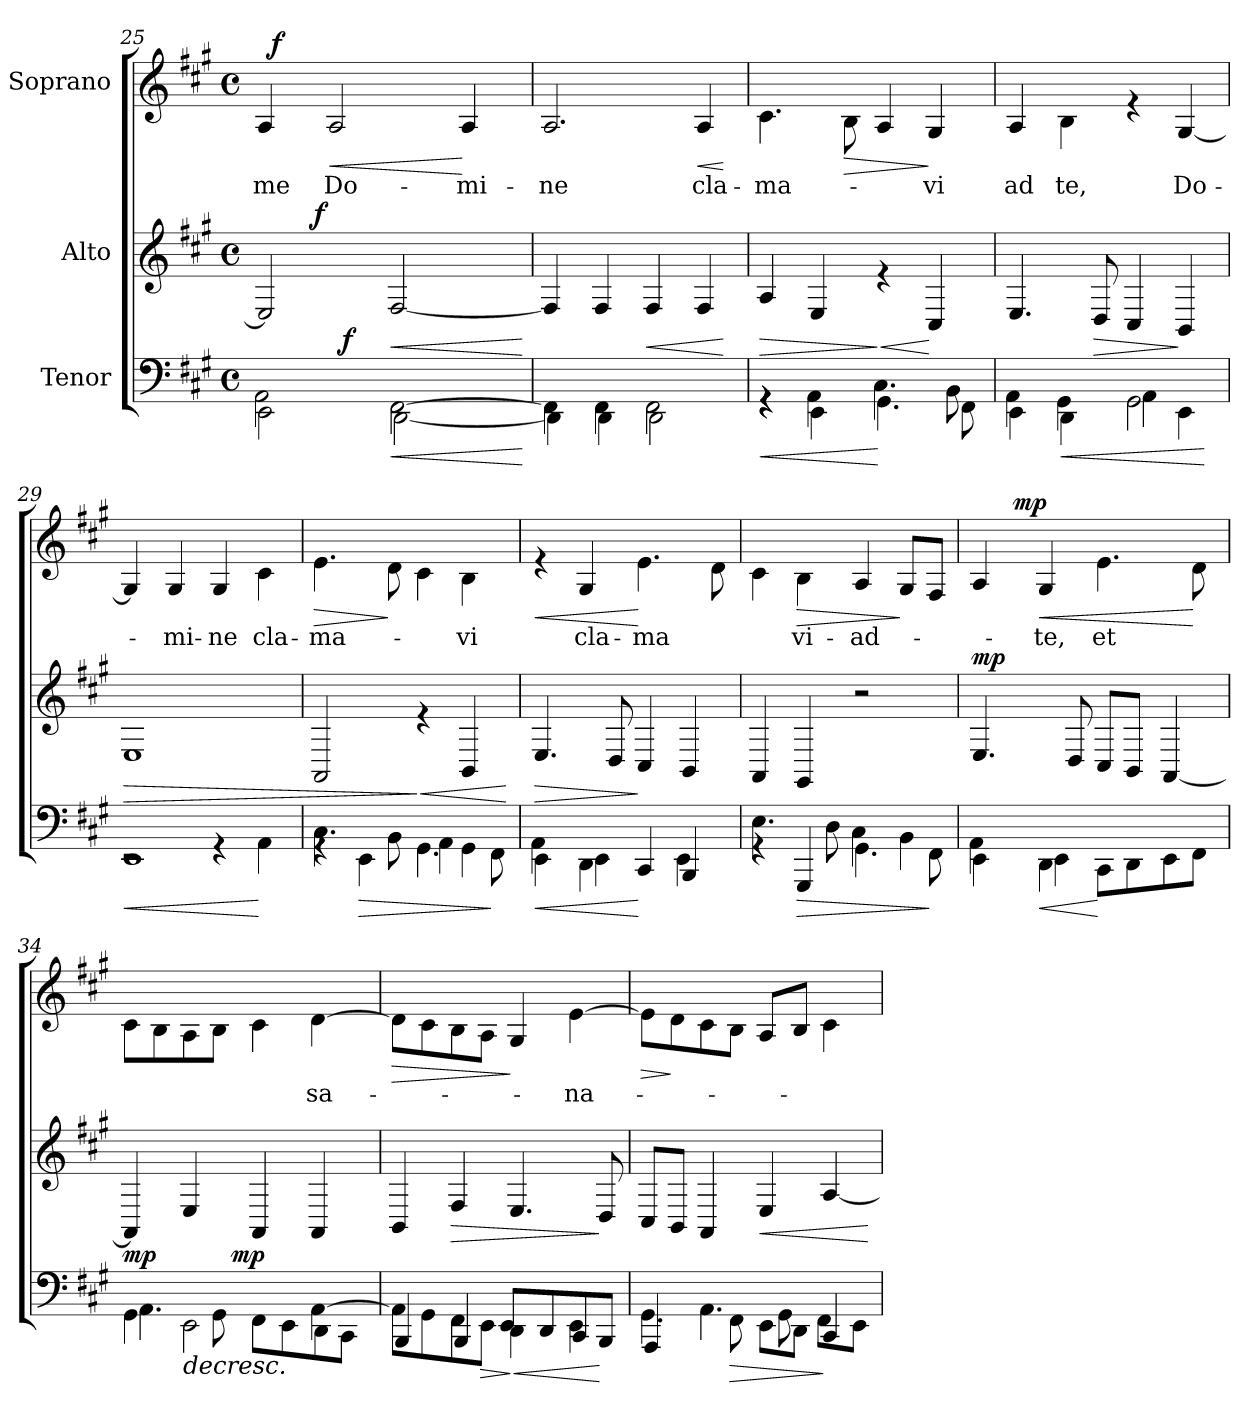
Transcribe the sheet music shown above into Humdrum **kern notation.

**kern	**dynam	**kern	**dynam	**kern	**text	**dynam
*part3	*part3	*part2	*part2	*part1	*part1	*part1
*staff3	*staff3	*staff2	*staff2	*staff1	*staff1	*staff1
*I"Tenor	*	*I"Alto	*	*I"Soprano	*	*
*clefF4	*	*clefG2	*	*clefG2	*	*
*ITrd-7c-12	*	*ITrd-7c-12	*	*ITrd-7c-12	*	*
*k[f#c#g#]	*	*k[f#c#g#]	*	*k[f#c#g#]	*	*
*A:	*	*A:	*	*A:	*	*
*M4/4	*	*M4/4	*	*M4/4	*	*
*met(c)	*	*met(c)	*	*met(c)	*	*
=25	=25	=25	=25	=25	=25	=25
*^	*	*	*	*	*	*
!	!	!	!	!	!	!LO:LY:b	!
*	*^	*	*^	*	*^	*	*
2E\	2A\	4ryy	.	2e/]	8..ryy	.	4a/	32ryy	me	.
!	!	!	!	!	!	!	!	!	!	!LO:DY:a
.	.	.	.	.	.	.	.	2ryy	.	f
!	!	!	!	!	!	!LO:DY:a	!	!	!	!
.	.	.	.	.	2ryy	f	.	.	.	.
!	!	!	!	!	!	!	!	!	!LO:LY:b	!LO:HP:b
.	.	32ryy	.	.	.	.	2a/	.	Do-	<
!	!	!	!LO:DY:a	!	!	!	!	!	!	!
.	.	2ryy	f	.	.	.	.	.	.	.
!	!	!	!LO:HP:b	!	!	!LO:HP:b	!	!	!	!
[>2F#\	[>2D\	.	<	[<2f#/	.	<	.	.	.	.
.	.	.	.	.	.	.	.	4...ryy	.	.
.	.	.	.	.	4ryy	.	.	.	.	.
!	!	!	!	!	!	!	!	!	!LO:LY:b	!
.	.	.	.	.	.	.	4a/	.	-mi-	[
.	.	8..ryy	.	.	.	.	.	.	.	.
.	.	.	.	.	32ryy	.	.	.	.	.
.	.	.	[	.	.	[	.	.	.	.
=26	=26	=26	=26	=26	=26	=26	=26	=26	=26	=26
!	!	!	!	!	!	!	!	!	!LO:LY:b	!
*	*v	*v	*	*	*	*	*v	*v	*	*
*	*	*	*v	*v	*	*	*	*
4F#\]	4D\]	.	4f#/]	.	2.a/	-ne	.
4F#\	4D\	.	4f#/	.	.	.	.
!	!	!	!	!LO:HP:b	!	!	!
2F#\	2D\	.	4f#/	<	.	.	.
!	!	!	!	!	!	!LO:LY:b	!LO:HP:b
.	.	.	4f#/	.	4a/	cla-	<
*v	*v	*	*	*	*	*	*
.	.	.	[	.	.	[
!!LO:LB:g=z
=27	=27	=27	=27	=27	=27	=27
!	!LO:HP:b	!	!LO:HP:b	!	!LO:LY:b	!
*^	*	*	*	*	*	*
4rGG	4rGG	<	4a/	>	4.cc#\	-ma-	.
4E\	4A\	.	4e/	.	.	.	.
!	!	!	!	!	!	!	!LO:HP:b
.	.	.	.	.	8b\	.	>
!	!	!	!	!LO:HP:n=1:b	!	!	!
4.G#\	4.c#\	[	4re	] <	4a/	.	.
!	!	!	!	!	!	!LO:LY:b	!
.	.	.	4c#/	[	4g#/	-vi	]
8F#\	8B\	.	.	.	.	.	.
=28	=28	=28	=28	=28	=28	=28	=28
!	!	!	!	!	!	!LO:LY:b	!
4E\	4A\	.	4.e/	.	4a/	ad	.
!	!	!LO:HP:b	!	!	!	!LO:LY:b	!
4D\	4G#\	<	.	.	4b\	te,	.
!	!	!	!	!LO:HP:b	!	!	!
.	.	.	8d/	>	.	.	.
2G#\	4A\	.	4c#/	.	4re	.	.
!	!	!	!	!	!	!LO:LY:b	!
.	4E\	.	4B/	]	[<4g#/	Do-	.
*v	*v	*	*	*	*	*	*
.	[	.	.	.	.	.
=29	=29	=29	=29	=29	=29	=29
*^	*	*	*	*	*	*
!	!	!LO:HP:b	!	!LO:HP:b	!	!	!
1E	2rEE	<	1e	>	4g#/]	.	.
!	!	!	!	!	!	!LO:LY:b	!
.	.	.	.	.	4g#/	-mi-	.
!	!	!	!	!	!	!LO:LY:b	!
.	4rGG	.	.	.	4g#/	-ne	.
!	!	!	!	!	!	!LO:LY:b	!
.	4A\	[	.	.	4cc#\	cla-	.
=30	=30	=30	=30	=30	=30	=30	=30
!	!	!	!	!	!	!LO:LY:b	!LO:HP:b
4rGG	4.c#\	.	2A/	.	4.ee\	-ma-	>
!	!	!LO:HP:b	!	!	!	!	!
4E\	.	>	.	.	.	.	.
.	8B\	.	.	.	8dd\	.	]
!	!	!	!	!LO:HP:n=1:b	!	!	!
4.G#\	4A\	.	4re	] <	4cc#\	.	.
!	!	!	!	!	!	!LO:LY:b	!
.	4G#\	.	4B/	.	4b\	-vi	.
8F#\	.	]	.	.	.	.	.
*v	*v	*	*	*	*	*	*
.	.	.	[	.	.	.
!!LO:LB:g=z
=31	=31	=31	=31	=31	=31	=31
!	!LO:HP:b	!	!LO:HP:b	!	!	!LO:HP:b
*^	*	*	*	*	*	*
4E\	4A\	<	4.e/	>	4re	.	<
!	!	!	!	!	!	!LO:LY:b	!
4D\	4E\	.	.	.	4g#/	cla-	.
.	.	.	8d/	.	.	.	.
!	!	!	!	!	!	!LO:LY:b	!
4C#/	4ryy	[	4c#/	]	4.ee\	-ma	[
4BB/	4E\	.	4B/	.	.	.	.
.	.	.	.	.	8dd\	.	.
=32	=32	=32	=32	=32	=32	=32	=32
4rGG	4.e\	.	4A/	.	4cc#\	.	.
!	!	!LO:HP:b	!	!	!	!LO:LY:b	!LO:HP:b
4GG#/	.	>	4G#/	.	4b\	vi-	>
.	8d\	.	.	.	.	.	.
!	!	!	!	!	!	!LO:LY:b	!
4.G#\	4c#\	.	2r	.	4a/	-ad-	.
.	4B\	.	.	.	8g#/L	.	]
8F#\	.	]	.	.	8f#/J	.	.
=33	=33	=33	=33	=33	=33	=33	=33
!	!	!	!	!LO:DY:a	!	!	!
*	*	*	*	*	*^	*	*
4E\	4A\	.	4.e/	mp	4a/	8ryy	.	.
.	.	.	.	.	.	32ryy	.	.
!	!	!	!	!	!	!	!	!LO:DY:a
.	.	.	.	.	.	2ryy	.	mp
!	!	!LO:HP:b	!	!	!	!	!LO:LY:b	!LO:HP:b
4D\	4E\	<	.	.	4g#/	.	-te,	<
.	.	.	8d/	.	.	.	.	.
!	!	!	!	!	!	!	!LO:LY:b	!
8C#\L	2ryy	[	8c#/L	.	4.ee\	.	et	.
8D\	.	.	8B/J	.	.	.	.	.
.	.	.	.	.	.	4ryy	.	.
8E\	.	.	[<4A/	.	.	.	.	.
8F#\J	.	.	.	.	8dd\	.	.	[
.	.	.	.	.	.	16.ryy	.	.
=34	=34	=34	=34	=34	=34	=34	=34	=34
!	!	!LO:DY:a	!	!	!	!	!	!
*	*^	*	*	*	*v	*v	*	*
4G#\	4.A\	4..ryy	mp	4A/]	.	8cc#\L	.	.
.	.	.	.	.	.	8b\	.	.
!	!	!	!LO:HP:b	!	!	!	!	!
2E\	.	.	>	4e/	.	8a\	.	.
.	8G#\	.	.	.	.	8b\J	.	.
!	!	!	!LO:DY:a	!	!	!	!	!
.	.	2ryy	mp	.	.	.	.	.
.	8F#\L	.	.	4A/	.	4cc#\	.	.
.	8E\	.	.	.	.	.	.	.
!	!	!	!	!	!	!	!LO:LY:b	!
[>4A\	8D\	.	]	4A/	.	[>4dd\	sa-	.
.	8C#\J	.	.	.	.	.	.	.
.	.	16ryy	.	.	.	.	.	.
!!LO:LB:g=z
=35	=35	=35	=35	=35	=35	=35	=35	=35
!	!	!	!	!	!	!	!	!LO:HP:b
*	*v	*v	*	*	*	*	*	*
8A\L]	4BB/	.	4B/	.	8dd\L]	.	>
8G#\	.	.	.	.	8cc#\	.	.
!	!	!	!	!LO:HP:b	!	!	!
8F#\	4BB/	.	4f#/	>	8b\	.	.
!	!	!LO:HP:b	!	!	!	!	!
8E\J	.	>	.	.	8a\J	.	.
!	!	!LO:HP:n=1:b	!	!	!	!	!
4D\	8E/L	] <	4.e/	.	4g#/	.	]
.	8D/	.	.	.	.	.	.
!	!	!	!	!	!	!LO:LY:b	!
4E\	8C#/	.	.	.	[>4ee\	-na-	.
.	8BB/J	[	8d/	]	.	.	.
=36	=36	=36	=36	=36	=36	=36	=36
!	!	!	!	!	!	!	!LO:HP:b
4.G#\	4AA/	.	8c#/L	.	8ee\L]	.	>
.	.	.	8B/J	.	8dd\	.	]
.	4.A\	.	4A/	.	8cc#\	.	.
!	!	!LO:HP:b	!	!	!	!	!
8F#\	.	>	.	.	8b\J	.	.
!	!	!	!	!LO:HP:b	!	!	!
8E\L	.	.	4e/	<	8a/L	.	.
8D\J	8G#\	.	.	.	8b/J	.	.
4C#/	8F#\L	]	[<4a/	.	4cc#\	.	.
.	8E\J	.	.	.	.	.	.
*v	*v	*	*	*	*	*	*
.	.	.	[	.	.	.
=	=	=	=	=	=	=
*-	*-	*-	*-	*-	*-	*-
